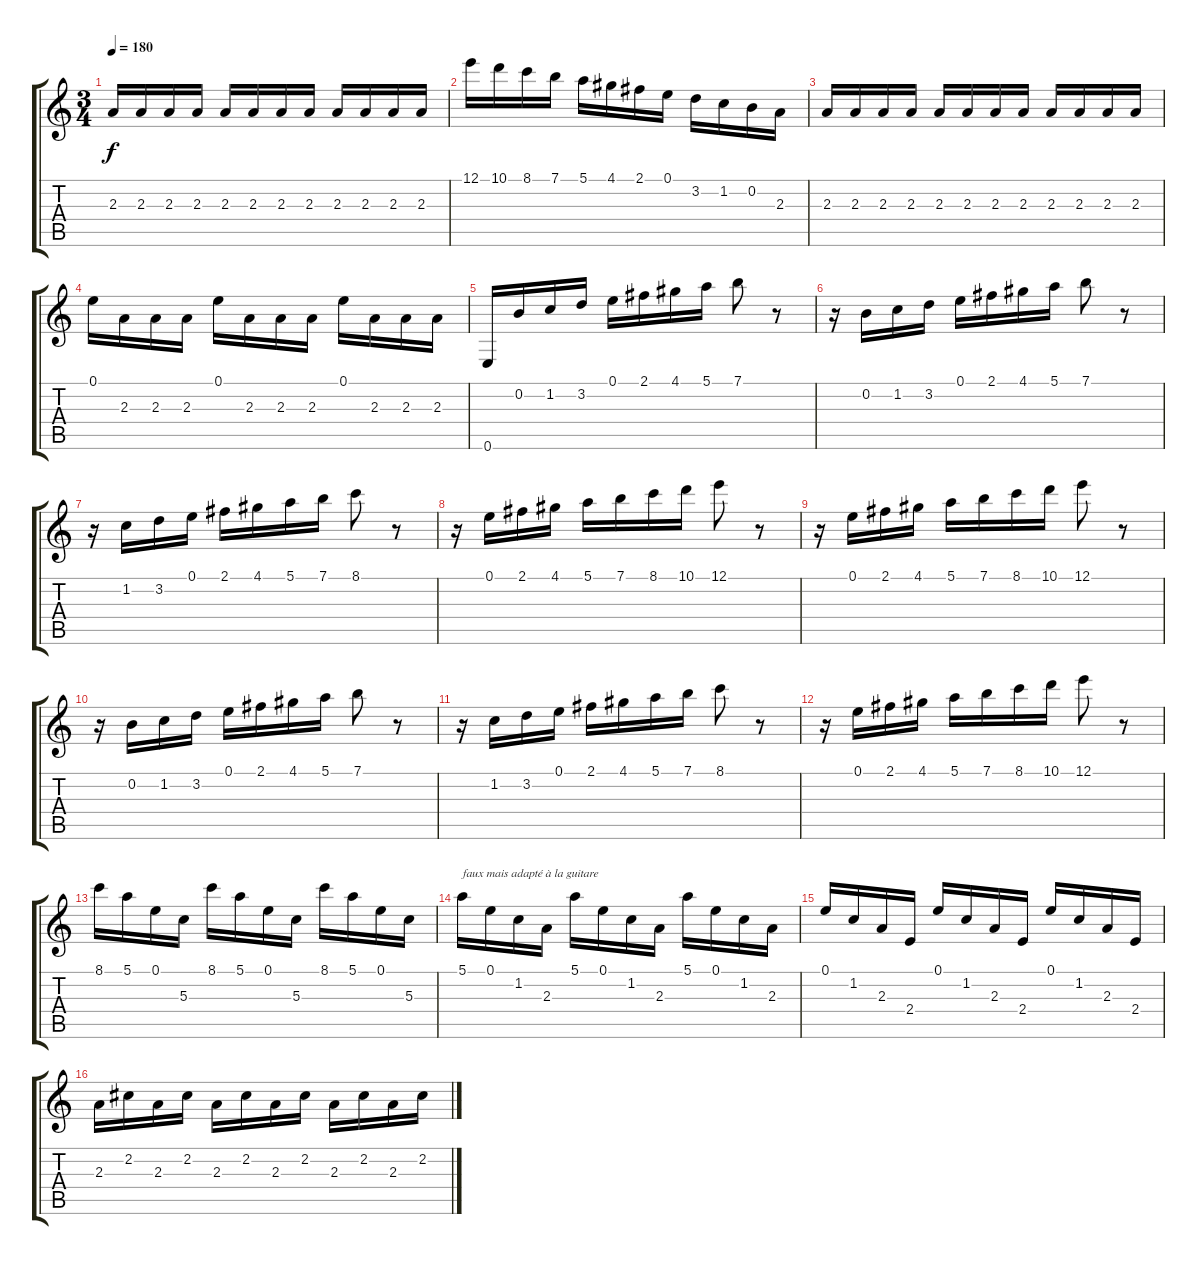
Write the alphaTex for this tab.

\track "" {instrument acousticguitarnylon}
\staff {score tabs}
\tuning (E4 B3 G3 D3 A2 E2) {hide}
\ts (3 4)
\tempo 180
\clef g2
\ks c
2.3.16{dy f} 2.3.16 2.3.16 2.3.16 2.3.16 2.3.16 2.3.16 2.3.16 2.3.16 2.3.16 2.3.16 2.3.16 |
12.1.16 10.1.16 8.1.16 7.1.16 5.1.16 4.1.16 2.1.16 0.1.16 3.2.16 1.2.16 0.2.16 2.3.16 |
2.3.16 2.3.16 2.3.16 2.3.16 2.3.16 2.3.16 2.3.16 2.3.16 2.3.16 2.3.16 2.3.16 2.3.16 |
0.1.16 2.3.16 2.3.16 2.3.16 0.1.16 2.3.16 2.3.16 2.3.16 0.1.16 2.3.16 2.3.16 2.3.16 |
0.6.16 0.2.16 1.2.16 3.2.16 0.1.16 2.1.16 4.1.16 5.1.16 7.1.8 r.8 |
r.16 0.2.16 1.2.16 3.2.16 0.1.16 2.1.16 4.1.16 5.1.16 7.1.8 r.8 |
r.16 1.2.16 3.2.16 0.1.16 2.1.16 4.1.16 5.1.16 7.1.16 8.1.8 r.8 |
r.16 0.1.16 2.1.16 4.1.16 5.1.16 7.1.16 8.1.16 10.1.16 12.1.8 r.8 |
r.16 0.1.16 2.1.16 4.1.16 5.1.16 7.1.16 8.1.16 10.1.16 12.1.8 r.8 |
r.16 0.2.16 1.2.16 3.2.16 0.1.16 2.1.16 4.1.16 5.1.16 7.1.8 r.8 |
r.16 1.2.16 3.2.16 0.1.16 2.1.16 4.1.16 5.1.16 7.1.16 8.1.8 r.8 |
r.16 0.1.16 2.1.16 4.1.16 5.1.16 7.1.16 8.1.16 10.1.16 12.1.8 r.8 |
8.1.16 5.1.16 0.1.16 5.3.16 8.1.16 5.1.16 0.1.16 5.3.16 8.1.16 5.1.16 0.1.16 5.3.16 |
5.1.16{txt "faux mais adapté à la guitare"} 0.1.16 1.2.16 2.3.16 5.1.16 0.1.16 1.2.16 2.3.16 5.1.16 0.1.16 1.2.16 2.3.16 |
0.1.16 1.2.16 2.3.16 2.4.16 0.1.16 1.2.16 2.3.16 2.4.16 0.1.16 1.2.16 2.3.16 2.4.16 |
2.3.16 2.2.16 2.3.16 2.2.16 2.3.16 2.2.16 2.3.16 2.2.16 2.3.16 2.2.16 2.3.16 2.2.16
